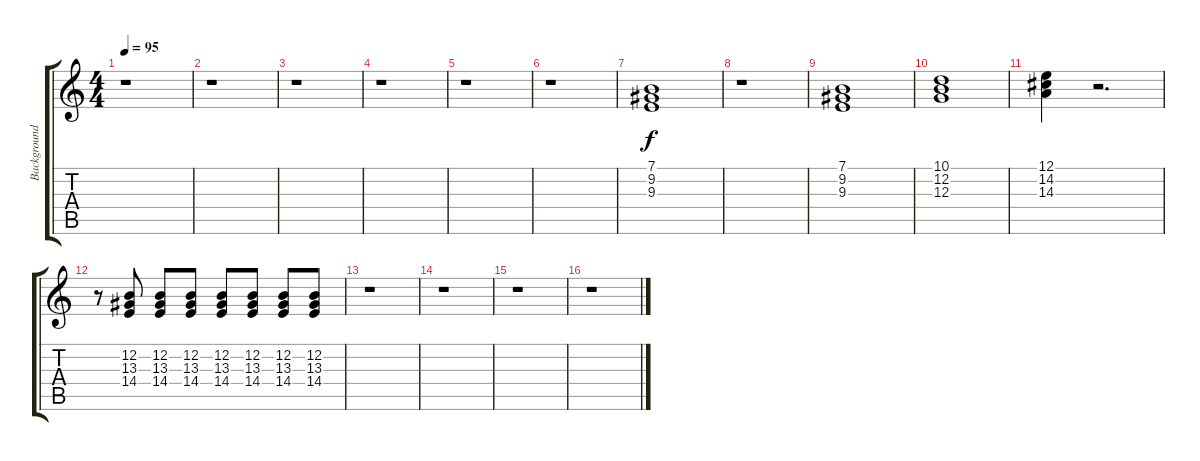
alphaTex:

\track ("Background Vocals" "Background") {instrument choiraahs}
\staff {score tabs}
\tuning (E4 B3 G3 D3 A2 E2) {hide}
\ts (4 4)
\tempo 95
\clef g2
\ks c
r.1{dy f} |
r.1 |
r.1 |
r.1 |
r.1 |
r.1 |
(7.1 9.2 9.3).1{volume 9} |
r.1 |
(7.1 9.2 9.3).1{volume 9} |
(10.1 12.2 12.3).1{volume 12} |
(12.1 14.2 14.3).4{volume 12} r.2{d} |
r.8 (12.2 13.3 14.4).8{volume 13} (12.2 13.3 14.4).8 (12.2 13.3 14.4).8 (12.2 13.3 14.4).8 (12.2 13.3 14.4).8 (12.2 13.3 14.4).8 (12.2 13.3 14.4).8 |
r.1 |
r.1 |
r.1 |
r.1
